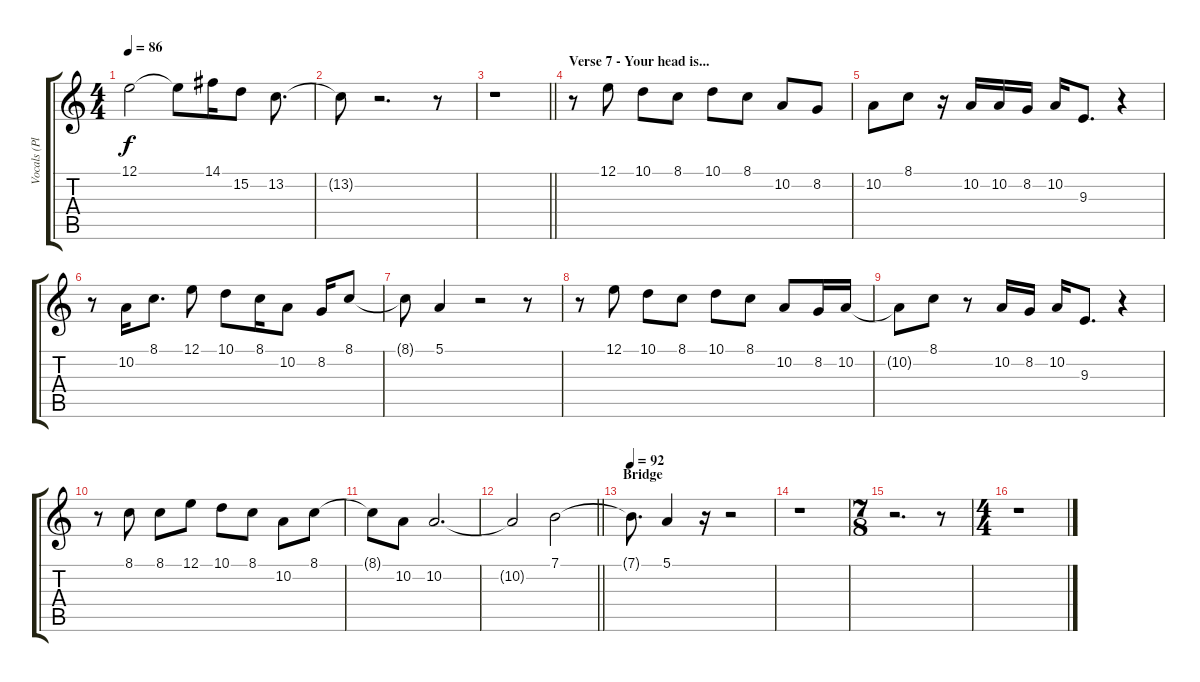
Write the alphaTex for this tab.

\track ("Vocals (Plant)" "Vocals (Pl") {instrument synthvoice}
\staff {score tabs}
\tuning (E4 B3 G3 D3 A2 E2) {hide}
\ts (4 4)
\tempo 86
\clef g2
\ks c
12.1.2{dy f} 12.1{t}.8 14.1.16 15.2.8 13.2.8{d} |
13.2{t}.8 r.2{d} r.8 |
\barLineRight lightlight
r.1 |
\section ("" "Verse 7 - Your head is...")
r.8 12.1.8 10.1.8 8.1.8 10.1.8 8.1.8 10.2.8 8.2.8 |
10.2.8 8.1.8 r.16 10.2.16 10.2.16 8.2.16 10.2.16 9.3.8{d} r.4 |
r.8 10.2.16 8.1.8{d} 12.1.8 10.1.8 8.1.16 10.2.8 8.2.16 8.1.8 |
8.1{t}.8 5.1.4 r.2 r.8 |
r.8 12.1.8 10.1.8 8.1.8 10.1.8 8.1.8 10.2.8 8.2.16 10.2.16 |
10.2{t}.8 8.1.8 r.8 10.2.16 8.2.16 10.2.16 9.3.8{d} r.4 |
r.8 8.1.8 8.1.8 12.1.8 10.1.8 8.1.8 10.2.8 8.1.8 |
8.1{t}.8 10.2.8 10.2.2{d} |
\barLineRight lightlight
10.2{t}.2 7.1.2 |
\section ("" "Bridge")
\tempo 92
7.1{t}.8{d} 5.1.4 r.16 r.2 |
r.1 |
\ts (7 8)
r.2{d} r.8 |
\ts (4 4)
r.1
